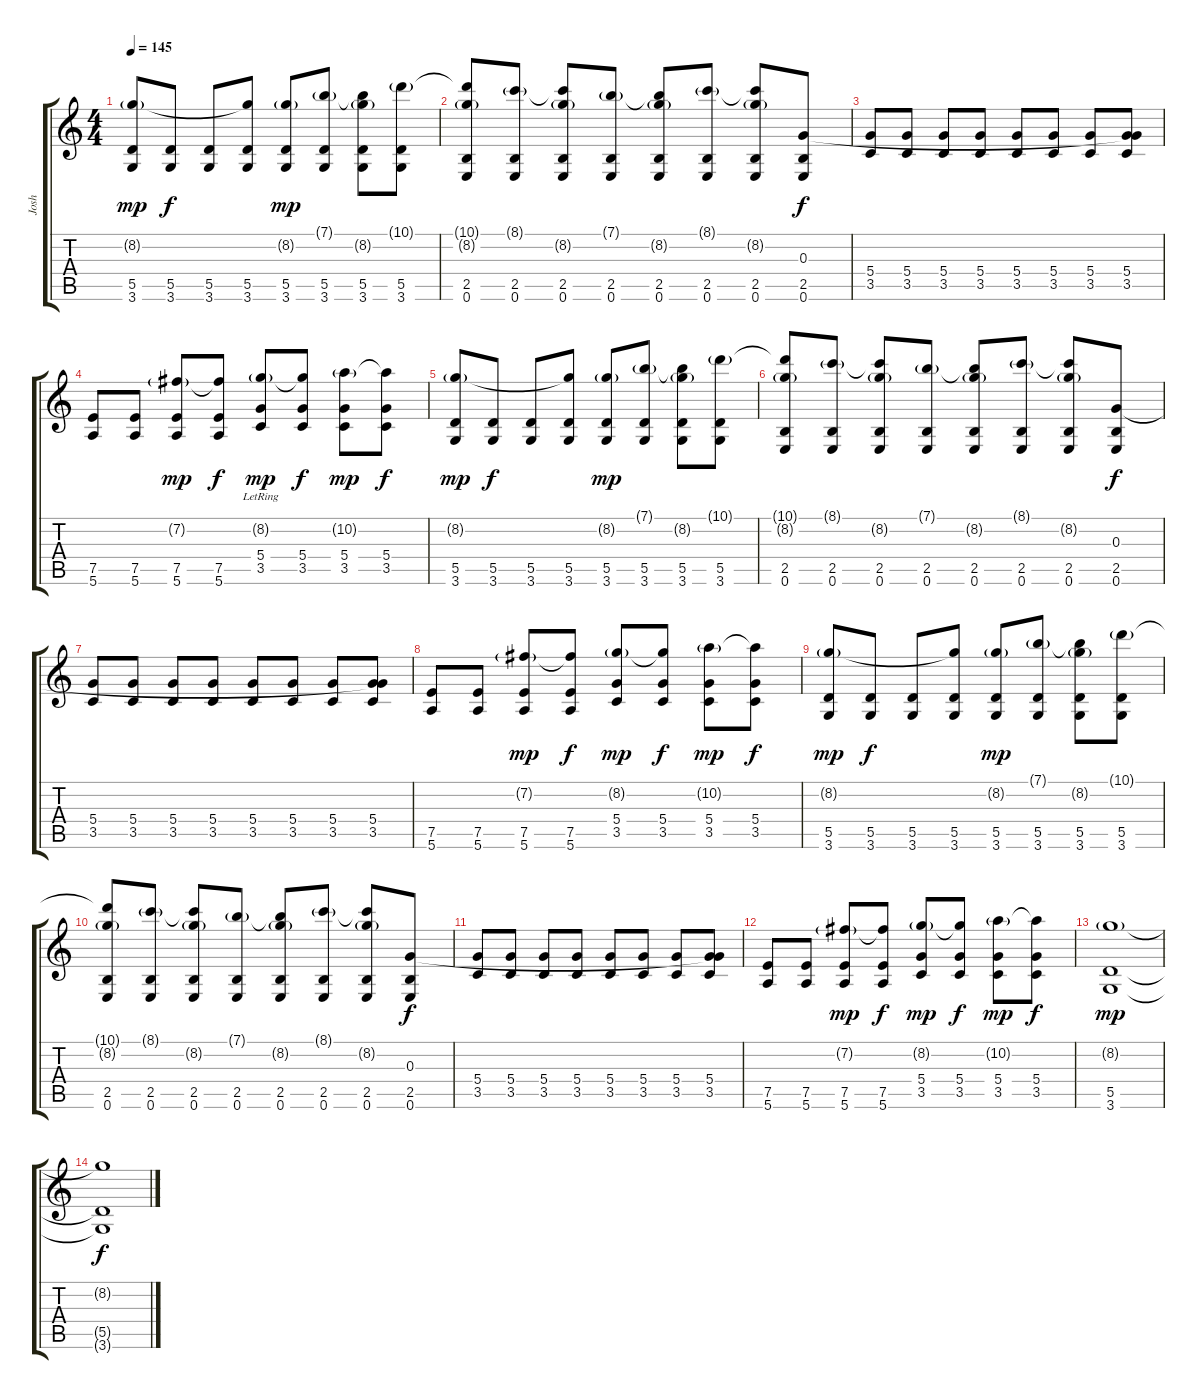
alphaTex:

\track ("Josh" "Josh") {instrument distortionguitar}
\staff {score tabs}
\tuning (E4 B3 G3 D3 A2 E2) {hide}
\ts (4 4)
\tempo 145
\clef g2
\ks c
(8.2{g} 5.5 3.6).8{dy mp} (5.5 3.6).8{dy f} (5.5 3.6).8 (8.2{t} 5.5 3.6).8 (8.2{g} 5.5 3.6).8{dy mp} (7.1{g} 5.5 3.6).8 (7.1{t} 8.2{g} 5.5 3.6).8 (10.1{g} 5.5 3.6).8 |
(10.1{t} 8.2{g} 2.5 0.6).8 (8.1{g} 2.5 0.6).8 (8.1{t} 8.2{g} 2.5 0.6).8 (7.1{g} 2.5 0.6).8 (7.1{t} 8.2{g} 2.5 0.6).8 (8.1{g} 2.5 0.6).8 (8.1{t} 8.2{g} 2.5 0.6).8 (0.3 2.5 0.6).8{dy f} |
(5.4 3.5).8 (5.4 3.5).8 (5.4 3.5).8 (5.4 3.5).8 (5.4 3.5).8 (5.4 3.5).8 (5.4 3.5).8 (0.3{t} 5.4 3.5).8 |
(7.5 5.6).8 (7.5 5.6).8 (7.2{g} 7.5 5.6).8{dy mp} (7.2{t} 7.5 5.6).8{dy f} (8.2{g lr} 5.4 3.5).8{dy mp} (8.2{t} 5.4 3.5).8{dy f} (10.2{g} 5.4 3.5).8{dy mp} (10.2{t} 5.4 3.5).8{dy f} |
(8.2{g} 5.5 3.6).8{dy mp} (5.5 3.6).8{dy f} (5.5 3.6).8 (8.2{t} 5.5 3.6).8 (8.2{g} 5.5 3.6).8{dy mp} (7.1{g} 5.5 3.6).8 (7.1{t} 8.2{g} 5.5 3.6).8 (10.1{g} 5.5 3.6).8 |
(10.1{t} 8.2{g} 2.5 0.6).8 (8.1{g} 2.5 0.6).8 (8.1{t} 8.2{g} 2.5 0.6).8 (7.1{g} 2.5 0.6).8 (7.1{t} 8.2{g} 2.5 0.6).8 (8.1{g} 2.5 0.6).8 (8.1{t} 8.2{g} 2.5 0.6).8 (0.3 2.5 0.6).8{dy f} |
(5.4 3.5).8 (5.4 3.5).8 (5.4 3.5).8 (5.4 3.5).8 (5.4 3.5).8 (5.4 3.5).8 (5.4 3.5).8 (0.3{t} 5.4 3.5).8 |
(7.5 5.6).8 (7.5 5.6).8 (7.2{g} 7.5 5.6).8{dy mp} (7.2{t} 7.5 5.6).8{dy f} (8.2{g} 5.4 3.5).8{dy mp} (8.2{t} 5.4 3.5).8{dy f} (10.2{g} 5.4 3.5).8{dy mp} (10.2{t} 5.4 3.5).8{dy f} |
(8.2{g} 5.5 3.6).8{dy mp} (5.5 3.6).8{dy f} (5.5 3.6).8 (8.2{t} 5.5 3.6).8 (8.2{g} 5.5 3.6).8{dy mp} (7.1{g} 5.5 3.6).8 (7.1{t} 8.2{g} 5.5 3.6).8 (10.1{g} 5.5 3.6).8 |
(10.1{t} 8.2{g} 2.5 0.6).8 (8.1{g} 2.5 0.6).8 (8.1{t} 8.2{g} 2.5 0.6).8 (7.1{g} 2.5 0.6).8 (7.1{t} 8.2{g} 2.5 0.6).8 (8.1{g} 2.5 0.6).8 (8.1{t} 8.2{g} 2.5 0.6).8 (0.3 2.5 0.6).8{dy f} |
(5.4 3.5).8 (5.4 3.5).8 (5.4 3.5).8 (5.4 3.5).8 (5.4 3.5).8 (5.4 3.5).8 (5.4 3.5).8 (0.3{t} 5.4 3.5).8 |
(7.5 5.6).8 (7.5 5.6).8 (7.2{g} 7.5 5.6).8{dy mp} (7.2{t} 7.5 5.6).8{dy f} (8.2{g} 5.4 3.5).8{dy mp} (8.2{t} 5.4 3.5).8{dy f} (10.2{g} 5.4 3.5).8{dy mp} (10.2{t} 5.4 3.5).8{dy f} |
(8.2{g} 5.5 3.6).1{dy mp} |
(8.2{t} 5.5{t} 3.6{t}).1{dy f}
